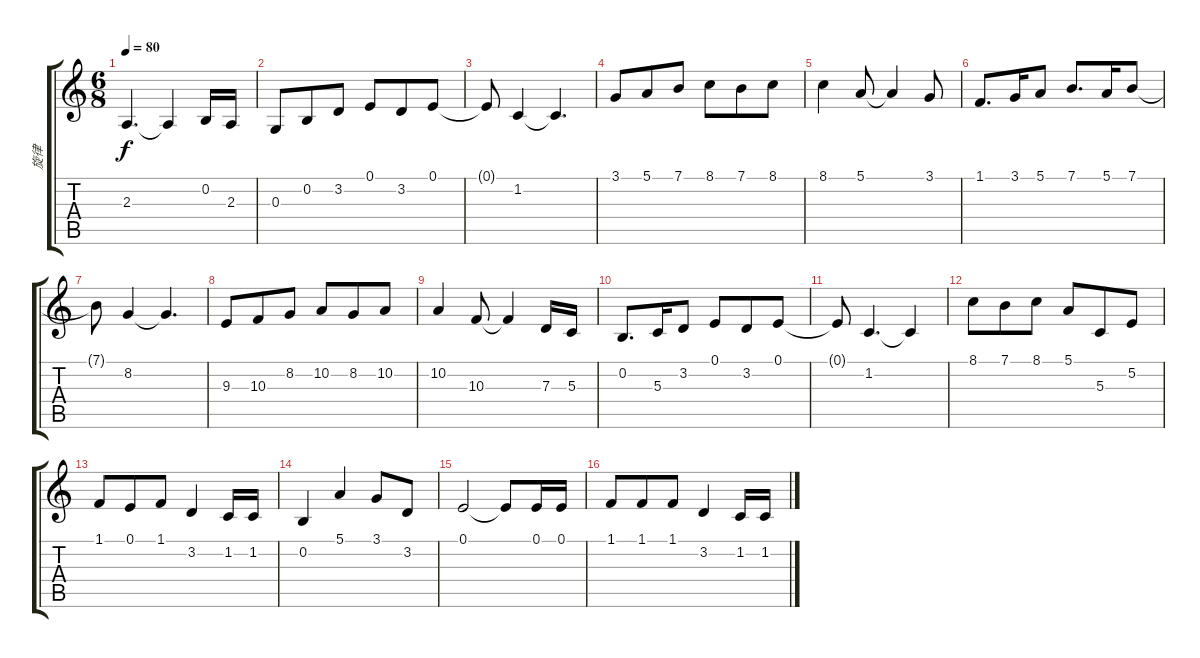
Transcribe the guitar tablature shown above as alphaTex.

\track ("旋律" "旋律") {instrument pad1newage}
\staff {score tabs}
\tuning (E4 B3 G3 D3 A2 E2) {hide}
\ts (6 8)
\tempo 80
\clef g2
\ks c
2.3.4{d dy f} 2.3{t}.4 0.2.16 2.3.16 |
0.3.8 0.2.8 3.2.8 0.1.8 3.2.8 0.1.8 |
0.1{t}.8 1.2.4 1.2{t}.4{d} |
3.1.8 5.1.8 7.1.8 8.1.8 7.1.8 8.1.8 |
8.1.4 5.1.8 5.1{t}.4 3.1.8 |
1.1.8{d} 3.1.16 5.1.8 7.1.8{d} 5.1.16 7.1.8 |
7.1{t}.8 8.2.4 8.2{t}.4{d} |
9.3.8 10.3.8 8.2.8 10.2.8 8.2.8 10.2.8 |
10.2.4 10.3.8 10.3{t}.4 7.3.16 5.3.16 |
0.2.8{d} 5.3.16 3.2.8 0.1.8 3.2.8 0.1.8 |
0.1{t}.8 1.2.4{d} 1.2{t}.4 |
8.1.8 7.1.8 8.1.8 5.1.8 5.3.8 5.2.8 |
1.1.8 0.1.8 1.1.8 3.2.4 1.2.16 1.2.16 |
0.2.4 5.1.4 3.1.8 3.2.8 |
0.1.2 0.1{t}.8 0.1.16 0.1.16 |
1.1.8 1.1.8 1.1.8 3.2.4 1.2.16 1.2.16
